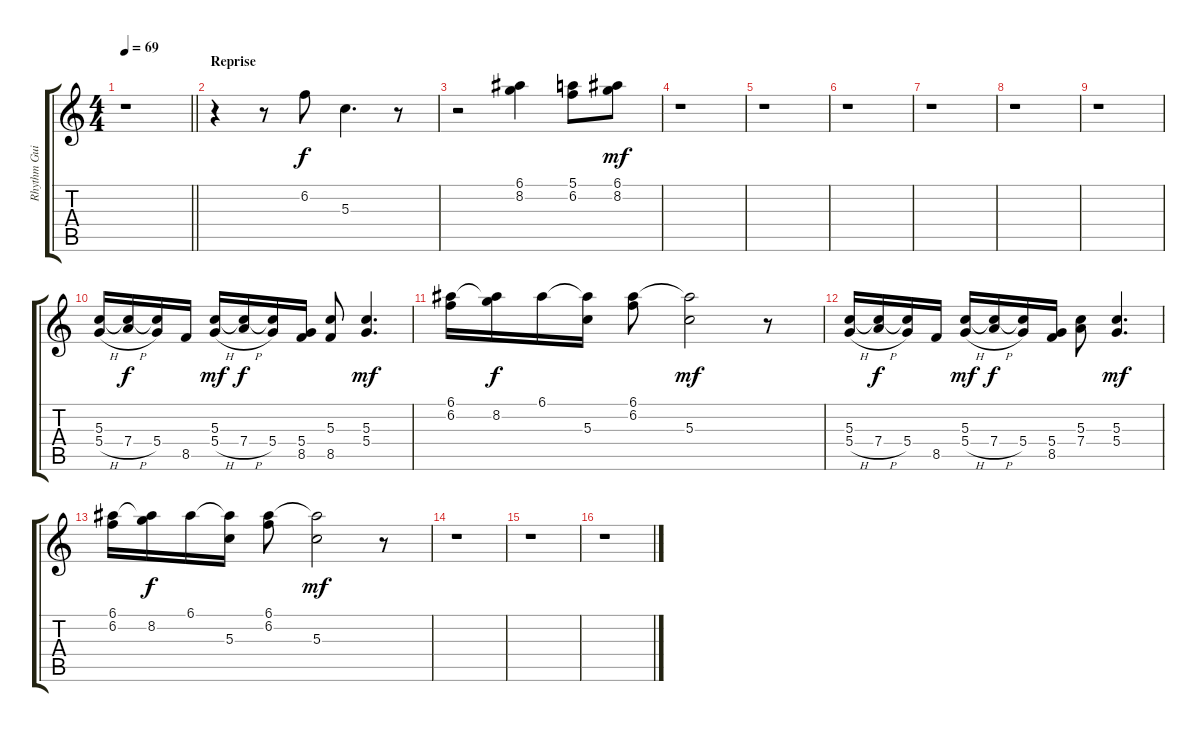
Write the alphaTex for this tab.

\track ("Rhythm Guitar (Perkins)" "Rhythm Gui") {instrument electricguitarjazz}
\staff {score tabs}
\tuning (E4 B3 G3 D3 A2 E2) {hide}
\ts (4 4)
\tempo 69
\clef g2
\barLineRight lightlight
\ks c
r.1{dy mf} |
\section ("" "Reprise")
r.4 r.8 6.2.8{dy f volume 12} 5.3.4{d} r.8 |
r.2 (6.1 8.2).4 (5.1 6.2).8 (6.1 8.2).8{dy mf} |
r.1 |
r.1 |
r.1 |
r.1 |
r.1 |
r.1 |
(5.3 5.4{h}).16 (5.3{t} 7.4{h}).16{dy f} (5.3{t} 5.4).16 8.5.16 (5.3 5.4{h}).16{dy mf} (5.3{t} 7.4{h}).16{dy f} (5.3{t} 5.4).16 (5.4 8.5).16 (5.3 8.5).8 (5.3 5.4).4{d dy mf} |
(6.1 6.2).16 (6.1{t} 8.2).16{dy f} 6.1.16 (6.1{t} 5.3).16 (6.1 6.2).8 (6.1{t} 5.3).2{dy mf} r.8 |
(5.3 5.4{h}).16 (5.3{t} 7.4{h}).16{dy f} (5.3{t} 5.4).16 8.5.16 (5.3 5.4{h}).16{dy mf} (5.3{t} 7.4{h}).16{dy f} (5.3{t} 5.4).16 (5.4 8.5).16 (5.3 7.4).8 (5.3 5.4).4{d dy mf} |
(6.1 6.2).16 (6.1{t} 8.2).16{dy f} 6.1.16 (6.1{t} 5.3).16 (6.1 6.2).8 (6.1{t} 5.3).2{dy mf} r.8 |
r.1 |
r.1 |
r.1
